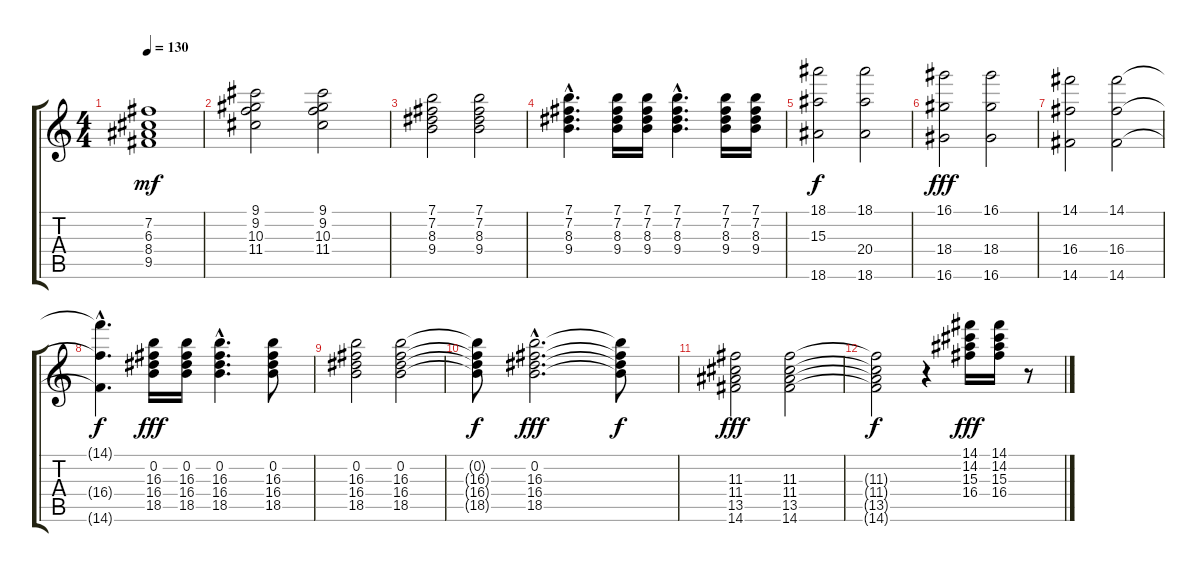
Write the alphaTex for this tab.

\track "" {instrument overdrivenguitar}
\staff {score tabs}
\tuning (E4 B3 G3 D3 A2 E2) {hide}
\ts (4 4)
\tempo 130
\clef g2
\ks c
(7.2 6.3 8.4 9.5).1{dy mf} |
(9.1 9.2 10.3 11.4).2 (9.1 9.2 10.3 11.4).2 |
(7.1 7.2 8.3 9.4).2 (7.1 7.2 8.3 9.4).2 |
(7.1{hac} 7.2{hac} 8.3{hac} 9.4{hac}).4{d} (7.1 7.2 8.3 9.4).16 (7.1 7.2 8.3 9.4).16 (7.1{hac} 7.2{hac} 8.3{hac} 9.4{hac}).4{d} (7.1 7.2 8.3 9.4).16 (7.1 7.2 8.3 9.4).16 |
(18.1 15.3 18.6).2{dy f} (18.1 20.4 18.6).2 |
(16.1 18.4 16.6).2{dy fff} (16.1 18.4 16.6).2 |
(14.1 16.4 14.6).2 (14.1 16.4 14.6).2 |
(14.1{hac t} 16.4{hac t} 14.6{hac t}).4{d dy f} (0.2 16.3 16.4 18.5).16{dy fff} (0.2 16.3 16.4 18.5).16 (0.2{hac} 16.3{hac} 16.4{hac} 18.5{hac}).4{d} (0.2 16.3 16.4 18.5).8 |
(0.2 16.3 16.4 18.5).2 (0.2 16.3 16.4 18.5).2 |
(0.2{t} 16.3{t} 16.4{t} 18.5{t}).8{dy f} (0.2{hac} 16.3{hac} 16.4{hac} 18.5{hac}).2{d dy fff} (0.2{t} 16.3{t} 16.4{t} 18.5{t}).8{dy f} |
(11.3 11.4 13.5 14.6).2{dy fff} (11.3 11.4 13.5 14.6).2 |
(11.3{t} 11.4{t} 13.5{t} 14.6{t}).2{dy f} r.4 (14.1 14.2 15.3 16.4).16{dy fff} (14.1 14.2 15.3 16.4).16 r.8
